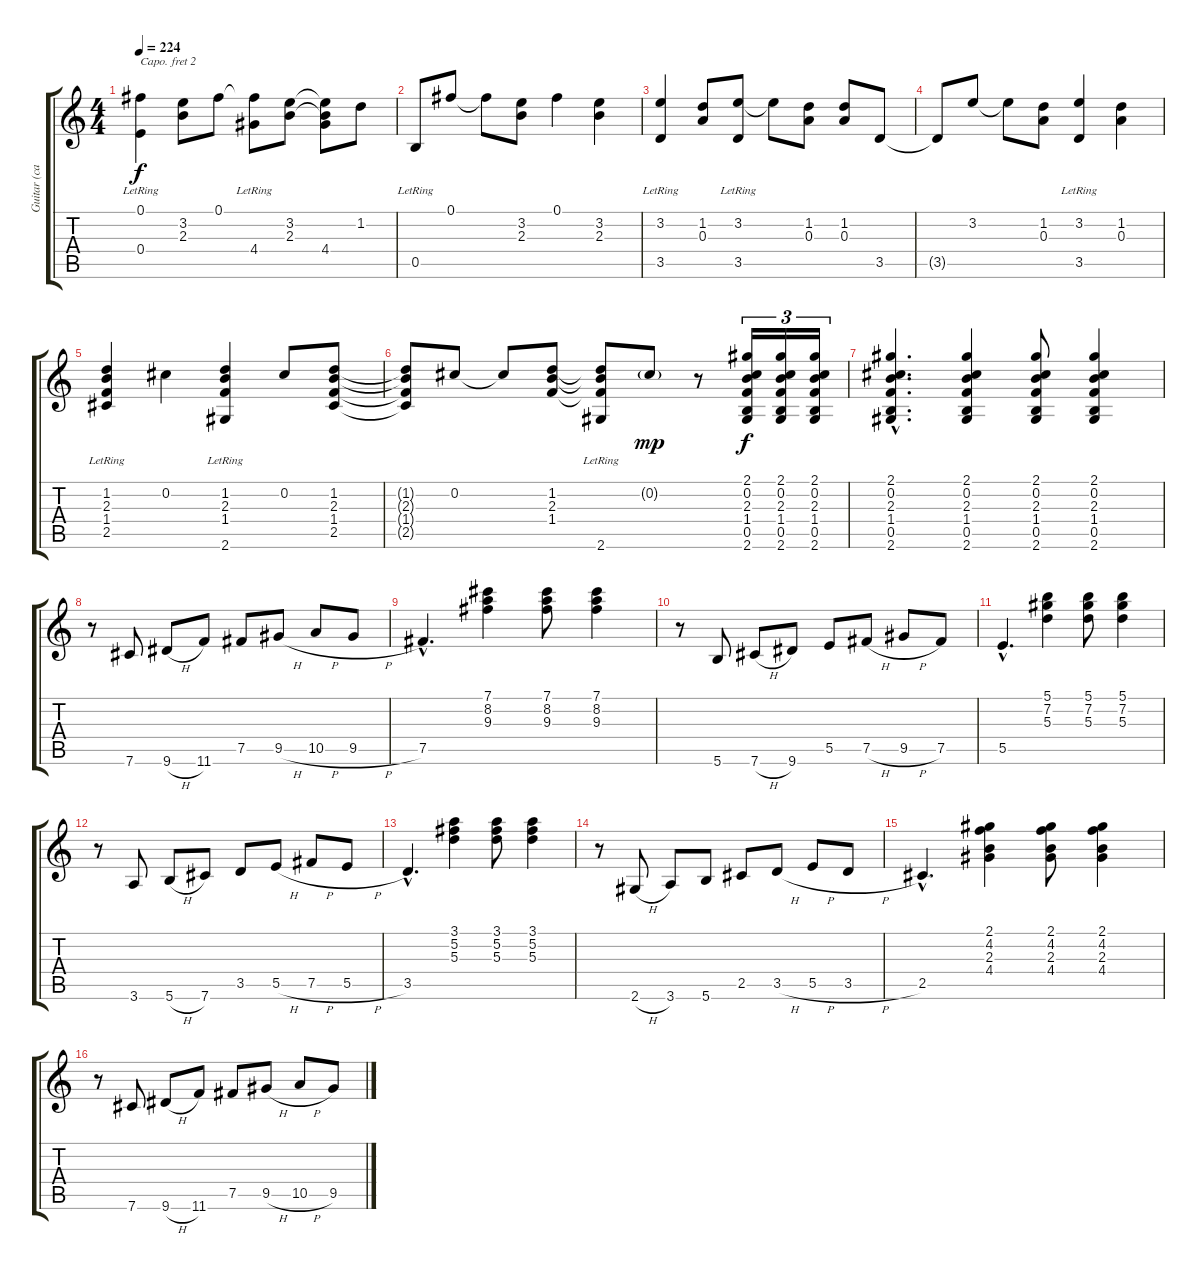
\track ("Guitar (capo @ 2)" "Guitar (ca") {instrument acousticguitarnylon}
\staff {score tabs}
\capo 2
\tuning (E4 B3 G3 D3 A2 E2) {hide}
\ts (4 4)
\tempo 224
\clef g2
\ks c
(0.1 0.4{lr}).4{dy f} (3.2 2.3).8 0.1.8 (0.1{t} 4.4{lr}).8 (3.2 2.3).8 (3.2{t} 2.3{t} 4.4).8 1.2.8 |
0.5{lr}.8 0.1.8 0.1{t}.8 (3.2 2.3).8 0.1.4 (3.2 2.3).4 |
(3.2 3.5{lr}).4 (1.2 0.3).8 (3.2 3.5{lr}).8 3.2{t}.8 (1.2 0.3).8 (1.2 0.3).8 3.5.8 |
3.5{t}.8 3.2.8 3.2{t}.8 (1.2 0.3).8 (3.2 3.5{lr}).4 (1.2 0.3).4 |
(1.2 2.3 1.4{lr} 2.5{lr}).4 0.2.4 (1.2 2.3 1.4 2.6{lr}).4 0.2.8 (1.2 2.3 1.4 2.5).8 |
(1.2{t} 2.3{t} 1.4{t} 2.5{t}).8 0.2.8 0.2{t}.8 (1.2 2.3 1.4).8 (1.2{t} 2.3{t} 1.4{t} 2.6{lr}).8 0.2{g}.8{dy mp} r.8 (2.1 0.2 2.3 1.4 0.5 2.6).16{tu (3 2) dy f} (2.1 0.2 2.3 1.4 0.5 2.6).16{tu (3 2)} (2.1 0.2 2.3 1.4 0.5 2.6).16{tu (3 2)} |
(2.1{hac} 0.2{hac} 2.3{hac} 1.4{hac} 0.5{hac} 2.6{hac}).4{d} (2.1 0.2 2.3 1.4 0.5 2.6).4 (2.1 0.2 2.3 1.4 0.5 2.6).8 (2.1 0.2 2.3 1.4 0.5 2.6).4 |
r.8 7.6.8 9.6{h}.8 11.6.8 7.5.8 9.5{h}.8 10.5{h}.8 9.5{h}.8 |
7.5{hac}.4{d} (7.1 8.2 9.3).4 (7.1 8.2 9.3).8 (7.1 8.2 9.3).4 |
r.8 5.6.8 7.6{h}.8 9.6.8 5.5.8 7.5{h}.8 9.5{h}.8 7.5.8 |
5.5{hac}.4{d} (5.1 7.2 5.3).4 (5.1 7.2 5.3).8 (5.1 7.2 5.3).4 |
r.8 3.6.8 5.6{h}.8 7.6.8 3.5.8 5.5{h}.8 7.5{h}.8 5.5{h}.8 |
3.5{hac}.4{d} (3.1 5.2 5.3).4 (3.1 5.2 5.3).8 (3.1 5.2 5.3).4 |
r.8 2.6{h}.8 3.6.8 5.6.8 2.5.8 3.5{h}.8 5.5{h}.8 3.5{h}.8 |
2.5{hac}.4{d} (2.1 4.2 2.3 4.4).4 (2.1 4.2 2.3 4.4).8 (2.1 4.2 2.3 4.4).4 |
r.8 7.6.8 9.6{h}.8 11.6.8 7.5.8 9.5{h}.8 10.5{h}.8 9.5{h}.8
